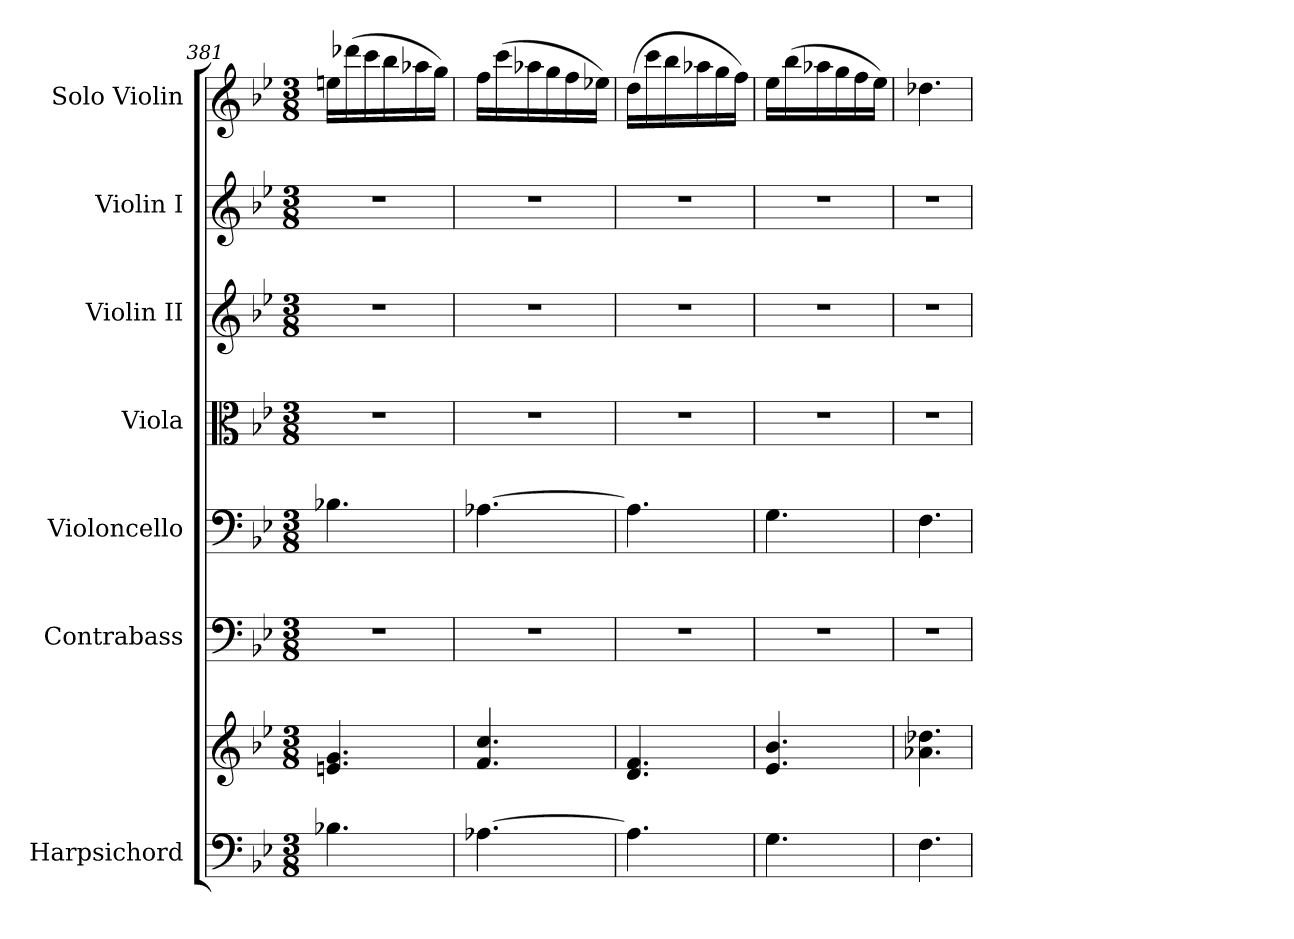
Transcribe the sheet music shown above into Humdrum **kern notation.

**kern	**kern	**kern	**kern	**kern	**kern	**kern	**kern
*part7	*part7	*part6	*part5	*part4	*part3	*part2	*part1
*staff8	*staff7	*staff6	*staff5	*staff4	*staff3	*staff2	*staff1
*I"Harpsichord	*	*I"Contrabass	*I"Violoncello	*I"Viola	*I"Violin II	*I"Violin I	*I"Solo Violin
*I'Hch.	*	*I'Cb.	*I'Vc.	*I'Vla.	*I'Vln. II	*I'Vln. I	*I'Vln.
*clefF4	*clefG2	*clefF4	*clefF4	*clefC3	*clefG2	*clefG2	*clefG2
*	*	*ITrd7c12	*	*	*	*	*
*k[b-e-]	*k[b-e-]	*k[b-e-]	*k[b-e-]	*k[b-e-]	*k[b-e-]	*k[b-e-]	*k[b-e-]
*M3/8	*M3/8	*M3/8	*M3/8	*M3/8	*M3/8	*M3/8	*M3/8
=381	=381	=381	=381	=381	=381	=381	=381
4.B-X\	4.en/ 4.g/	4.r	4.B-X\	4.r	4.r	4.r	16een\LL
.	.	.	.	.	.	.	(>16ddd-X\
.	.	.	.	.	.	.	16ccc\
.	.	.	.	.	.	.	16bb-\
.	.	.	.	.	.	.	16aa-X\
.	.	.	.	.	.	.	16gg\JJ)
=382	=382	=382	=382	=382	=382	=382	=382
[4.A-X\	4.f/ 4.cc/	4.r	[4.A-X\	4.r	4.r	4.r	16ff\LL
.	.	.	.	.	.	.	(>16ccc\
.	.	.	.	.	.	.	16aa-X\
.	.	.	.	.	.	.	16gg\
.	.	.	.	.	.	.	16ff\
.	.	.	.	.	.	.	16ee-X\JJ)
!!LO:PB:g=z
=383	=383	=383	=383	=383	=383	=383	=383
4.A-\]	4.d/ 4.f/	4.r	4.A-\]	4.r	4.r	4.r	(>16dd\LL
.	.	.	.	.	.	.	16ccc\
.	.	.	.	.	.	.	16bb-\
.	.	.	.	.	.	.	16aa-X\
.	.	.	.	.	.	.	16gg\
.	.	.	.	.	.	.	16ff\JJ)
=384	=384	=384	=384	=384	=384	=384	=384
4.G\	4.e-/ 4.b-/	4.r	4.G\	4.r	4.r	4.r	16ee-\LL
.	.	.	.	.	.	.	(>16bb-\
.	.	.	.	.	.	.	16aa-X\
.	.	.	.	.	.	.	16gg\
.	.	.	.	.	.	.	16ff\
.	.	.	.	.	.	.	16ee-\JJ)
=385	=385	=385	=385	=385	=385	=385	=385
4.F\	4.a-X\ 4.dd-X\	4.r	4.F\	4.r	4.r	4.r	4.dd-X\
=	=	=	=	=	=	=	=
*-	*-	*-	*-	*-	*-	*-	*-
